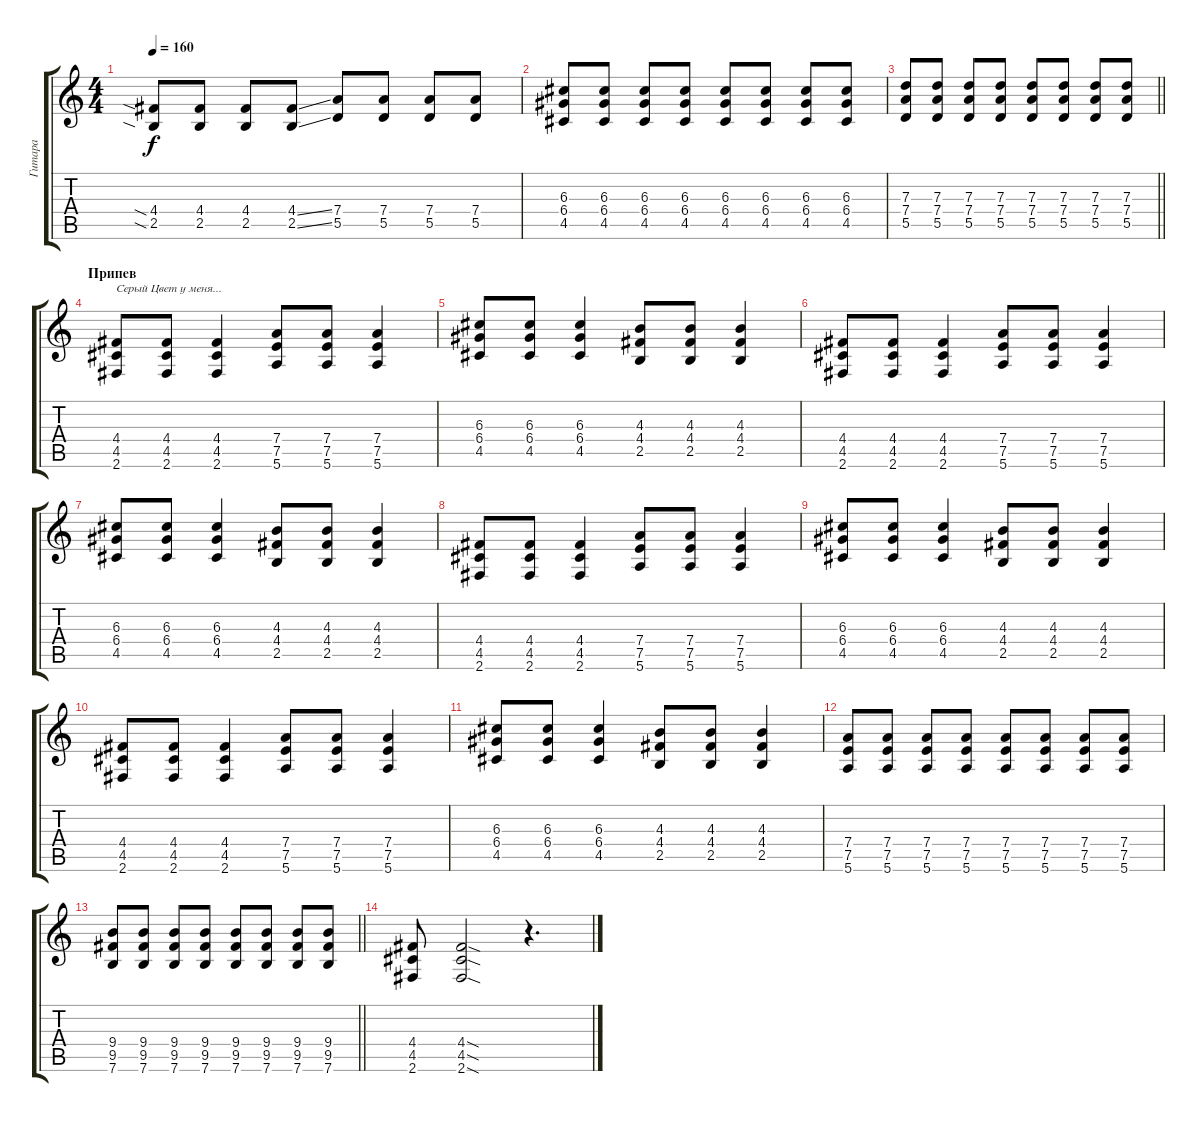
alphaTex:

\track ("Гитара" "Гитара") {instrument overdrivenguitar}
\staff {score tabs}
\tuning (E4 B3 G3 D3 A2 E2) {hide}
\ts (4 4)
\tempo 160
\clef g2
\ks c
(4.4{sia} 2.5{sia}).8{dy f} (4.4 2.5).8 (4.4 2.5).8 (4.4{ss} 2.5{ss}).8 (7.4 5.5).8 (7.4 5.5).8 (7.4 5.5).8 (7.4 5.5).8 |
(6.3 6.4 4.5).8 (6.3 6.4 4.5).8 (6.3 6.4 4.5).8 (6.3 6.4 4.5).8 (6.3 6.4 4.5).8 (6.3 6.4 4.5).8 (6.3 6.4 4.5).8 (6.3 6.4 4.5).8 |
\barLineRight lightlight
(7.3 7.4 5.5).8 (7.3 7.4 5.5).8 (7.3 7.4 5.5).8 (7.3 7.4 5.5).8 (7.3 7.4 5.5).8 (7.3 7.4 5.5).8 (7.3 7.4 5.5).8 (7.3 7.4 5.5).8 |
\section ("" "Припев")
(4.4 4.5 2.6).8{txt "Серый Цвет у меня..."} (4.4 4.5 2.6).8 (4.4 4.5 2.6).4 (7.4 7.5 5.6).8 (7.4 7.5 5.6).8 (7.4 7.5 5.6).4 |
(6.3 6.4 4.5).8 (6.3 6.4 4.5).8 (6.3 6.4 4.5).4 (4.3 4.4 2.5).8 (4.3 4.4 2.5).8 (4.3 4.4 2.5).4 |
(4.4 4.5 2.6).8 (4.4 4.5 2.6).8 (4.4 4.5 2.6).4 (7.4 7.5 5.6).8 (7.4 7.5 5.6).8 (7.4 7.5 5.6).4 |
(6.3 6.4 4.5).8 (6.3 6.4 4.5).8 (6.3 6.4 4.5).4 (4.3 4.4 2.5).8 (4.3 4.4 2.5).8 (4.3 4.4 2.5).4 |
(4.4 4.5 2.6).8 (4.4 4.5 2.6).8 (4.4 4.5 2.6).4 (7.4 7.5 5.6).8 (7.4 7.5 5.6).8 (7.4 7.5 5.6).4 |
(6.3 6.4 4.5).8 (6.3 6.4 4.5).8 (6.3 6.4 4.5).4 (4.3 4.4 2.5).8 (4.3 4.4 2.5).8 (4.3 4.4 2.5).4 |
(4.4 4.5 2.6).8 (4.4 4.5 2.6).8 (4.4 4.5 2.6).4 (7.4 7.5 5.6).8 (7.4 7.5 5.6).8 (7.4 7.5 5.6).4 |
(6.3 6.4 4.5).8 (6.3 6.4 4.5).8 (6.3 6.4 4.5).4 (4.3 4.4 2.5).8 (4.3 4.4 2.5).8 (4.3 4.4 2.5).4 |
(7.4 7.5 5.6).8 (7.4 7.5 5.6).8 (7.4 7.5 5.6).8 (7.4 7.5 5.6).8 (7.4 7.5 5.6).8 (7.4 7.5 5.6).8 (7.4 7.5 5.6).8 (7.4 7.5 5.6).8 |
\barLineRight lightlight
(9.4 9.5 7.6).8 (9.4 9.5 7.6).8 (9.4 9.5 7.6).8 (9.4 9.5 7.6).8 (9.4 9.5 7.6).8 (9.4 9.5 7.6).8 (9.4 9.5 7.6).8 (9.4 9.5 7.6).8 |
(4.4 4.5 2.6).8 (4.4{sod} 4.5{sod} 2.6{sod}).2 r.4{d}
